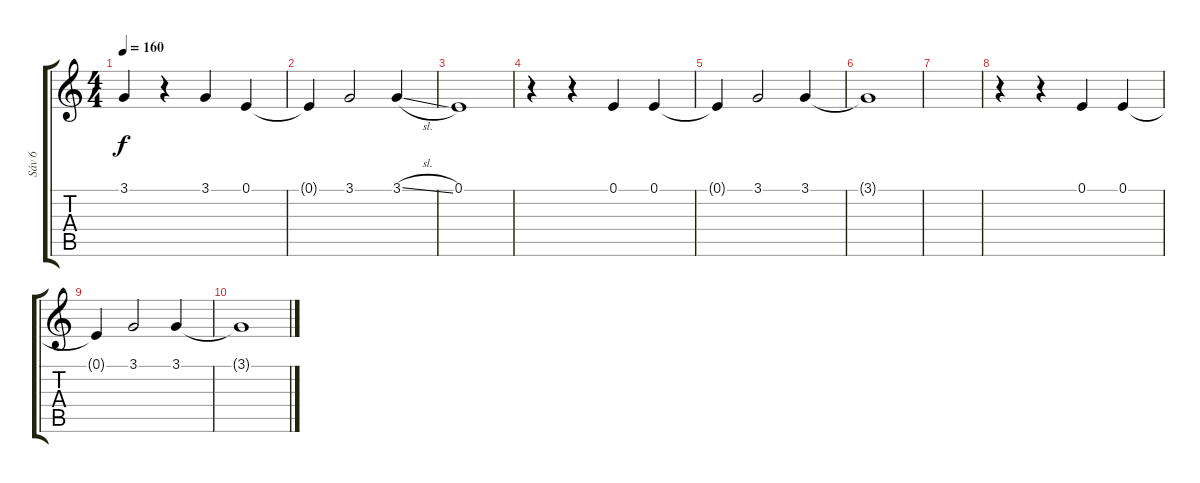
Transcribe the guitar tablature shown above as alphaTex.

\track ("Sáv 6" "Sáv 6") {instrument lead6voice}
\staff {score tabs}
\tuning (E4 B3 G3 D3 A2 E2) {hide}
\ts (4 4)
\tempo 160
\clef g2
\ks c
3.1{t}.4{dy f} r.4 3.1.4 0.1.4 |
0.1{t}.4 3.1.2 3.1{sl}.4 |
0.1.1 |
r.4 r.4 0.1.4{volume 10} 0.1.4 |
0.1{t}.4 3.1.2 3.1.4 |
3.1{t}.1 |
|
r.4 r.4 0.1.4{volume 7} 0.1.4 |
0.1{t}.4 3.1.2 3.1.4 |
3.1{t}.1
